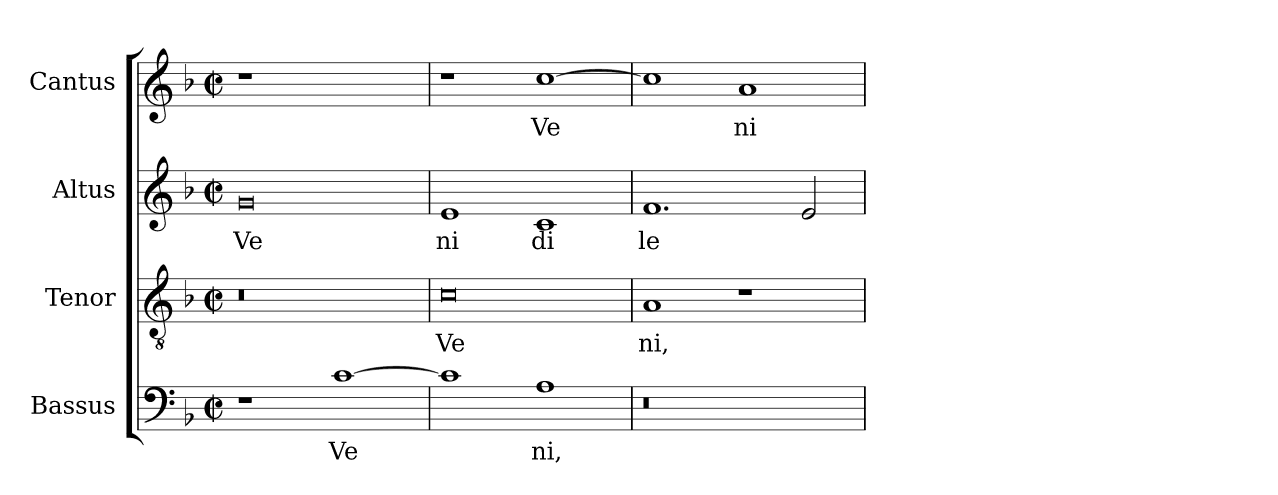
**kern	**text	**kern	**text	**kern	**text	**kern	**text
*part4	*part4	*part3	*part3	*part2	*part2	*part1	*part1
*staff4	*staff4	*staff3	*staff3	*staff2	*staff2	*staff1	*staff1
*I"Bassus	*	*I"Tenor	*	*I"Altus	*	*I"Cantus	*
!!LO:PB:g=z
*stria5	*	*stria5	*	*stria5	*	*stria5	*
*clefF4	*	*clefGv2	*	*clefG2	*	*clefG2	*
*k[b-]	*	*k[b-]	*	*k[b-]	*	*k[b-]	*
*F:	*	*F:	*	*F:	*	*F:	*
*M2/2	*	*M2/2	*	*M2/2	*	*M2/2	*
*met(c|)	*	*met(c|)	*	*met(c|)	*	*met(c|)	*
=1	=1	=1	=1	=1	=1	=1	=1
!	!	!	!	!	!LO:LY:b:cj	!	!
1r	.	0r	.	0g	Ve	1r	.
!	!LO:LY:b:cj	!	!	!	!	!	!
[>1c	Ve-	.	.	.	.	1ryy	.
=2	=2	=2	=2	=2	=2	=2	=2
!	!LO:LY:b:cj	!	!LO:LY:b:cj	!	!LO:LY:b:cj	!	!
1c]	--	0c	Ve	1e	ni	1r	.
!	!LO:LY:b:cj	!	!	!	!LO:LY:b:cj	!	!LO:LY:b:cj
1A	-ni,	.	.	1c	di	[>1cc	Ve
=3	=3	=3	=3	=3	=3	=3	=3
!	!	!	!LO:LY:b:cj	!	!LO:LY:b:cj	!	!LO:LY:b:cj
0r	.	1A	ni,	1.f	le	1cc]	.
!	!	!	!	!	!	!	!LO:LY:b:cj
.	.	1r	.	.	.	1a	ni
!	!	!	!	!	!LO:LY:b:cj	!	!
.	.	.	.	2e/	.	.	.
=	=	=	=	=	=	=	=
*-	*-	*-	*-	*-	*-	*-	*-
